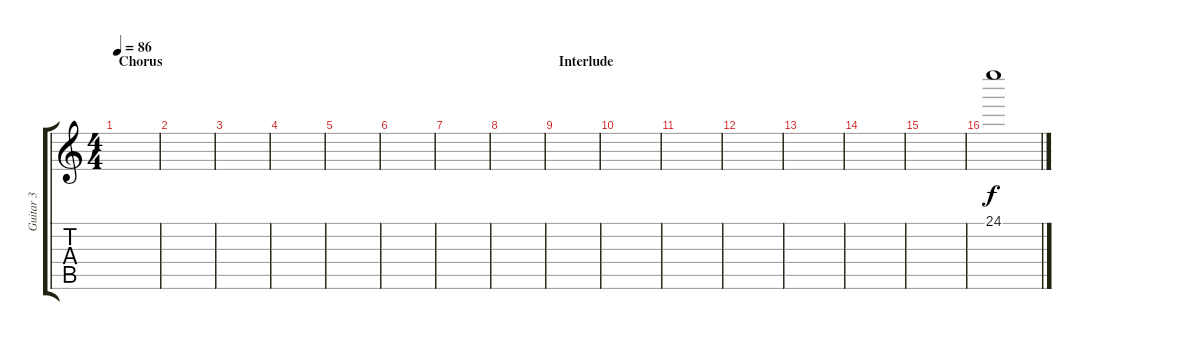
\track ("Guitar 3" "Guitar 3") {instrument overdrivenguitar}
\staff {score tabs}
\tuning (E4 B3 G3 D3 A2 D2) {hide}
\ts (4 4)
\section ("" "Chorus")
\tempo 86
\clef g2
\ks c
|
|
|
|
|
|
|
|
\section ("" "Interlude")
|
|
|
|
|
|
|
24.1.1{volume 11}
